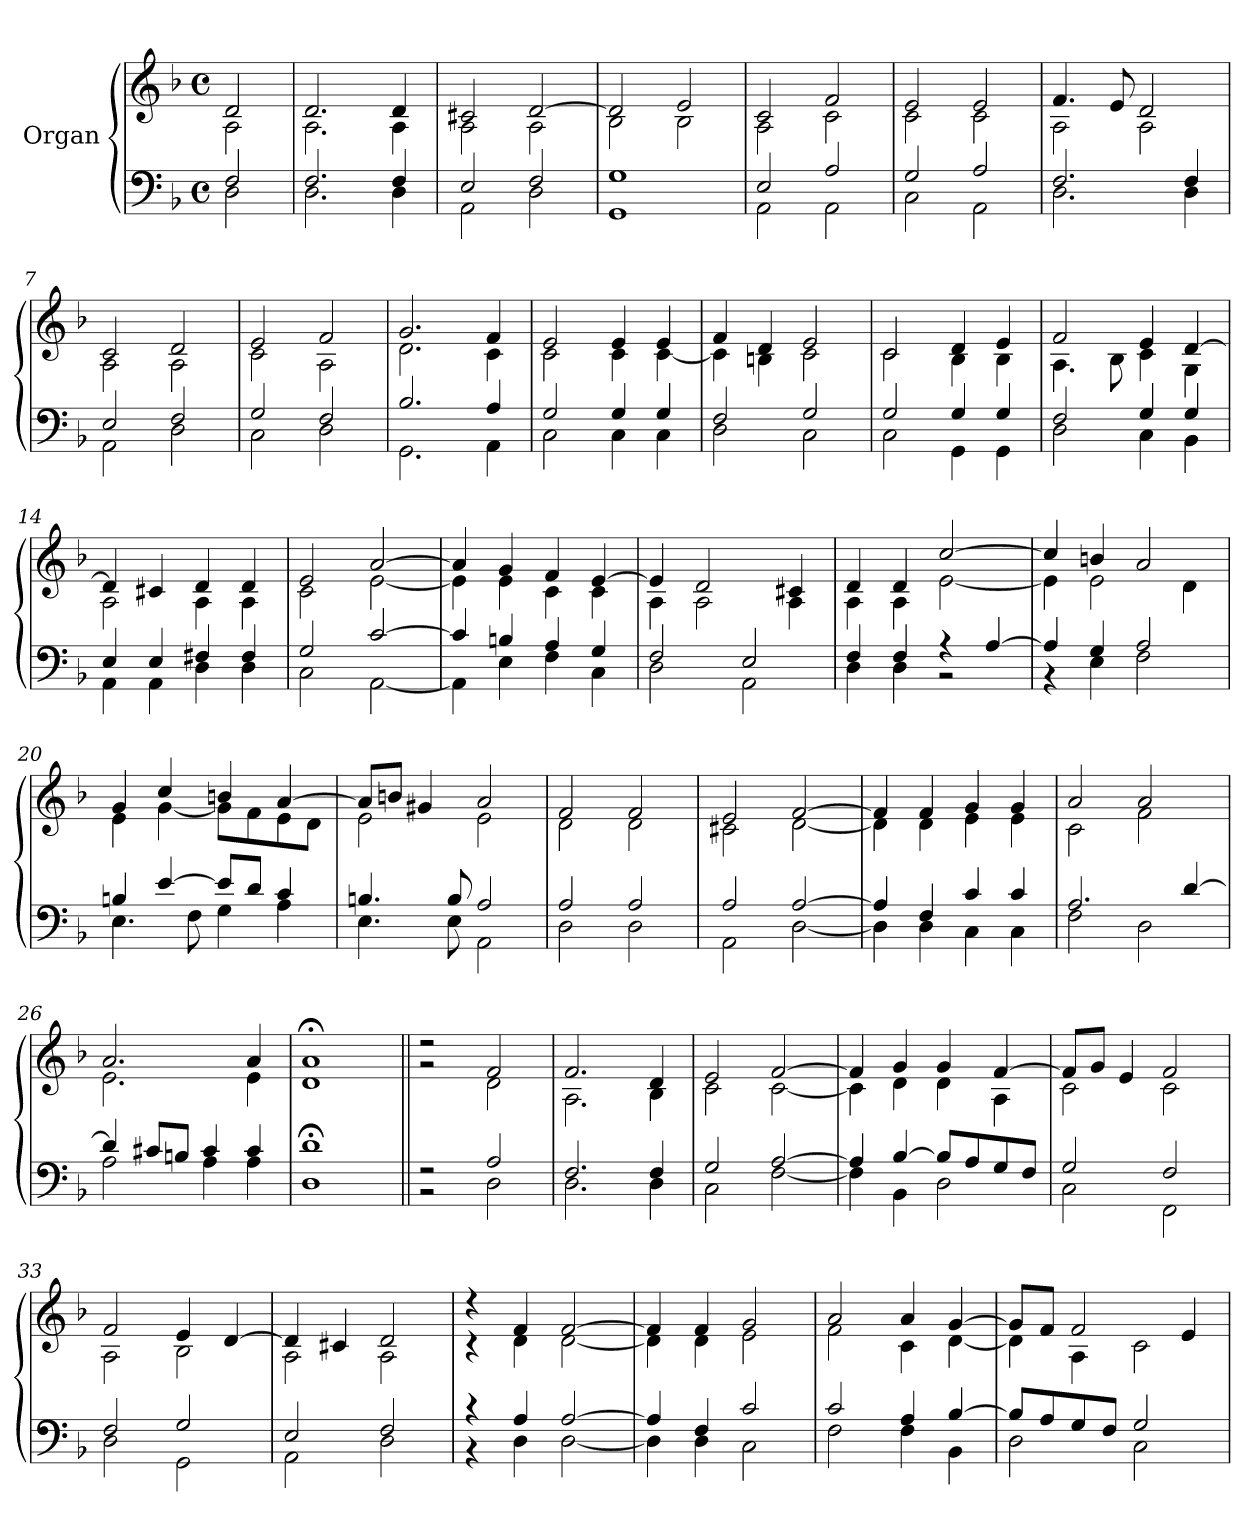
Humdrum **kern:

**kern	**kern
*part1	*part1
*staff2	*staff1
*I"Organ	*
*clefF4	*clefG2
*k[b-]	*k[b-]
*F:	*F:
*M4/4	*M4/4
*met(c)	*met(c)
=	=
*^	*^
2F/	2D\	2d/	2A\
=1	=1	=1	=1
2.F/	2.D\	2.d/	2.A\
4F/	4D\	4d/	4A\
=2	=2	=2	=2
2E/	2AA\	2c#X/	2A\
2F/	2D\	[2d/	2A\
=3	=3	=3	=3
1G	1GG	2d/]	2B-\
.	.	2e/	2B-\
=4	=4	=4	=4
2E/	2AA\	2c/	2A\
2A/	2AA\	2f/	2c\
=5	=5	=5	=5
2G/	2C\	2e/	2c\
2A/	2AA\	2e/	2c\
=6	=6	=6	=6
2.F/	2.D\	4.f/	2A\
.	.	8e/	.
.	.	2d/	2A\
4F/	4D\	.	.
=7	=7	=7	=7
2E/	2AA\	2c/	2A\
2F/	2D\	2d/	2A\
!!LO:LB:g=z	!!
=8	=8	=8	=8
2G/	2C\	2e/	2c\
2F/	2D\	2f/	2A\
=9	=9	=9	=9
2.B-/	2.GG\	2.g/	2.d\
4A/	4AA\	4f/	4c\
=10	=10	=10	=10
2G/	2C\	2e/	2c\
4G/	4C\	4e/	4c\
4G/	4C\	4e/	[4c\
=11	=11	=11	=11
2F/	2D\	4f/	4c\]
.	.	4d/	4Bn\
2G/	2C\	2e/	2c\
=12	=12	=12	=12
2G/	2C\	2c/	2c\
4G/	4GG\	4d/	4B-\
4G/	4GG\	4e/	4B-\
=13	=13	=13	=13
2F/	2D\	2f/	4.A\
.	.	.	8B-\
4G/	4C\	4e/	4c\
4G/	4BB-\	[4d/	4G\
=14	=14	=14	=14
4E/	4AA\	4d/]	2A\
4E/	4AA\	4c#X/	.
4F#X/	4D\	4d/	4A\
4F#/	4D\	4d/	4A\
!!LO:LB:g=z	!!
=15	=15	=15	=15
2G/	2C\	2e/	2c\
[2c/	[2AA\	[2a/	[2e\
=16	=16	=16	=16
4c/]	4AA\]	4a/]	4e\]
4Bn/	4E\	4g/	4e\
4A/	4F\	4f/	4c\
4G/	4C\	[4e/	4c\
=17	=17	=17	=17
2F/	2D\	4e/]	4A\
.	.	2d/	2A\
2E/	2AA\	.	.
.	.	4c#X/	4A\
=18	=18	=18	=18
4F/	4D\	4d/	4A\
4F/	4D\	4d/	4A\
4rA	2rBB	[2cc/	[2e\
[4A/	.	.	.
=19	=19	=19	=19
4A/]	4rBB	4cc/]	4e\]
4G/	4E\	4bn/	2e\
2A/	2F\	2a/	.
.	.	.	4d\
=20	=20	=20	=20
4Bn/	4.E\	4g/	4e\
[4e/	.	4cc/	[4g\
.	8F\	.	.
8e/L]	4G\	4bn/	8g\L]
8d/J	.	.	8f\
4c/	4A\	[4a/	8e\
.	.	.	8d\J
!!LO:LB:g=z	!!
=21	=21	=21	=21
4.Bn/	4.E\	8a/L]	2e\
.	.	8bn/J	.
.	.	4g#X/	.
8B/	8E\	.	.
2A/	2AA\	2a/	2e\
=22	=22	=22	=22
2A/	2D\	2f/	2d\
2A/	2D\	2f/	2d\
=23	=23	=23	=23
2A/	2AA\	2e/	2c#X\
[2A/	[2D\	[2f/	[2d\
=24	=24	=24	=24
4A/]	4D\]	4f/]	4d\]
4F/	4D\	4f/	4d\
4c/	4C\	4g/	4e\
4c/	4C\	4g/	4e\
=25	=25	=25	=25
2.A/	2F\	2a/	2c\
.	2D\	2a/	2f\
[4d/	.	.	.
=26	=26	=26	=26
4d/]	2A\	2.a/	2.e\
8c#X/L	.	.	.
8Bn/J	.	.	.
4c#/	4A\	.	.
4c#/	4A\	4a/	4e\
*v	*v	*	*
*	*v	*v
=27	=27
1D; 1d;	1d;< 1a;<
!!LO:LB:g=z
=28||	=28||
*^	*^
2rF	2rBB	2rdd	2rg
2A/	2D\	2f/	2d\
=29	=29	=29	=29
2.F/	2.D\	2.f/	2.A\
4F/	4D\	4d/	4B-\
=30	=30	=30	=30
2G/	2C\	2e/	2c\
[2A/	[2F\	[2f/	[2c\
=31	=31	=31	=31
4A/]	4F\]	4f/]	4c\]
[4B-/	4BB-\	4g/	4d\
8B-/L]	2D\	4g/	4d\
8A/	.	.	.
8G/	.	[4f/	4A\
8F/J	.	.	.
=32	=32	=32	=32
2G/	2C\	8f/L]	2c\
.	.	8g/J	.
.	.	4e/	.
2F/	2FF\	2f/	2c\
=33	=33	=33	=33
2F/	2D\	2f/	2A\
2G/	2GG\	4e/	2B-\
.	.	[4d/	.
=34	=34	=34	=34
2E/	2AA\	4d/]	2A\
.	.	4c#X/	.
2F/	2D\	2d/	2A\
!!LO:PB:g=z	!!
=35	=35	=35	=35
4rc	4rBB	4rdd	4rc
4A/	4D\	4f/	4d\
[2A/	[2D\	[2f/	[2d\
=36	=36	=36	=36
4A/]	4D\]	4f/]	4d\]
4F/	4D\	4f/	4d\
2c/	2C\	2g/	2e\
=37	=37	=37	=37
2c/	2F\	2a/	2f\
4A/	4F\	4a/	4c\
[4B-/	4BB-\	[4g/	[4d\
=38	=38	=38	=38
8B-/L]	2D\	8g/L]	4d\]
8A/	.	8f/J	.
8G/	.	2f/	4A\
8F/J	.	.	.
2G/	2C\	.	2c\
.	.	4e/	.
*v	*v	*	*
*	*v	*v
=	=
*-	*-
